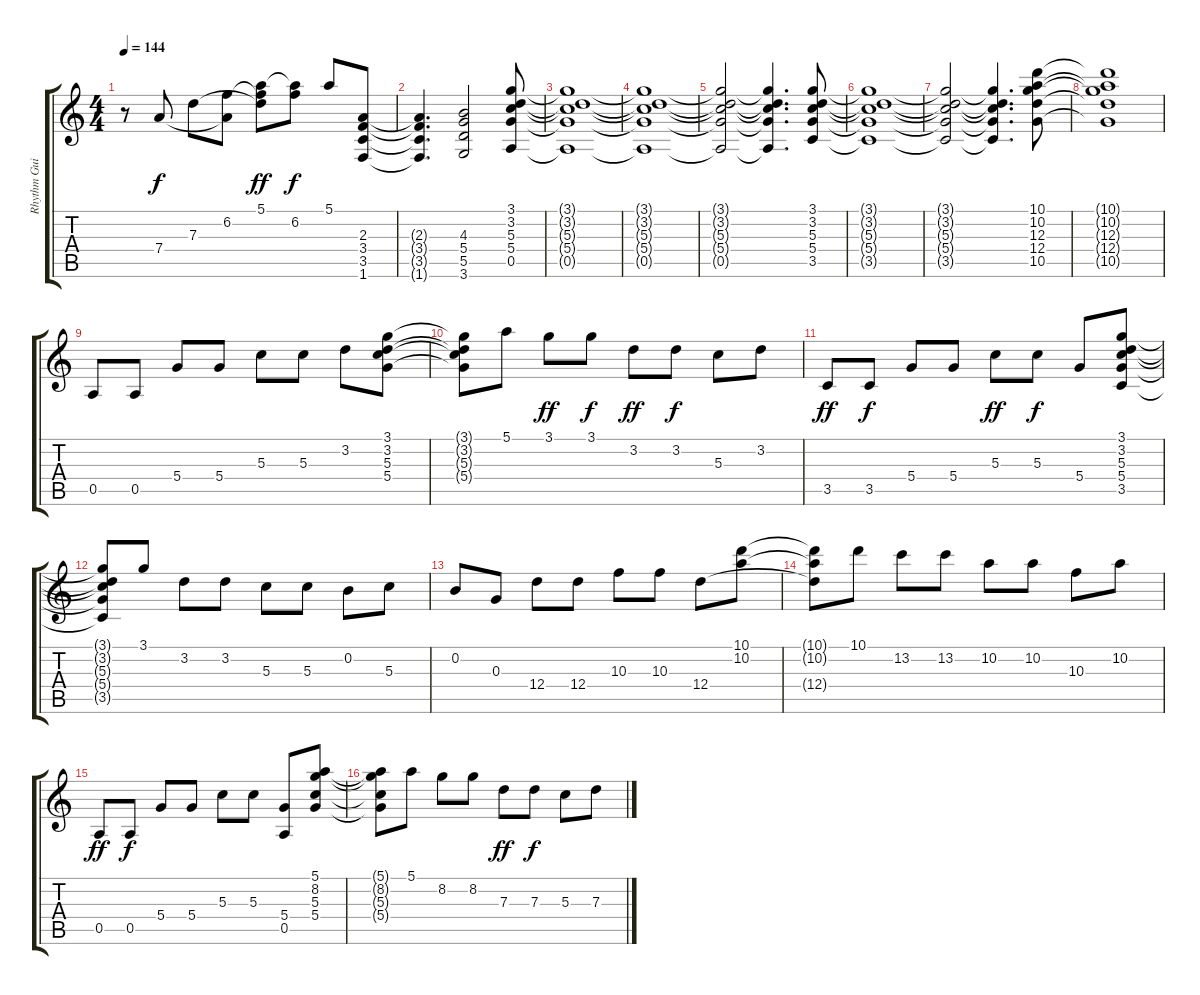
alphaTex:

\track ("Rhythm Guitar 2" "Rhythm Gui") {instrument overdrivenguitar}
\staff {score tabs}
\tuning (E4 B3 G3 D3 A2 E2) {hide}
\ts (4 4)
\tempo 144
\clef g2
\ks c
r.8{dy f} 7.4.8 7.3.8 (6.2 7.4{t}).8 (5.1 6.2{t} 7.3{t}).8{dy ff} (5.1{t} 6.2).8{dy f} 5.1.8 (2.3 3.4 3.5 1.6).8 |
(2.3{t} 3.4{t} 3.5{t} 1.6{t}).4{d} (4.3 5.4 5.5 3.6).2 (3.1 3.2 5.3 5.4 0.5).8 |
(3.1{t} 3.2{t} 5.3{t} 5.4{t} 0.5{t}).1 |
(3.1{t} 3.2{t} 5.3{t} 5.4{t} 0.5{t}).1{volume 7} |
(3.1{t} 3.2{t} 5.3{t} 5.4{t} 0.5{t}).2{volume 6} (3.1{t} 3.2{t} 5.3{t} 5.4{t} 0.5{t}).4{d} (3.1 3.2 5.3 5.4 3.5).8{volume 8} |
(3.1{t} 3.2{t} 5.3{t} 5.4{t} 3.5{t}).1{volume 7} |
(3.1{t} 3.2{t} 5.3{t} 5.4{t} 3.5{t}).2{volume 6} (3.1{t} 3.2{t} 5.3{t} 5.4{t} 3.5{t}).4{d} (10.1 10.2 12.3 12.4 10.5).8{volume 8} |
(10.1{t} 10.2{t} 12.3{t} 12.4{t} 10.5{t}).1{volume 7} |
0.5.8 0.5.8 5.4.8 5.4.8 5.3.8 5.3.8 3.2.8 (3.1 3.2 5.3 5.4).8 |
(3.1{t} 3.2{t} 5.3{t} 5.4{t}).8 5.1.8 3.1.8{dy ff} 3.1.8{dy f} 3.2.8{dy ff} 3.2.8{dy f} 5.3.8 3.2.8 |
3.5.8{dy ff} 3.5.8{dy f} 5.4.8 5.4.8 5.3.8{dy ff} 5.3.8{dy f} 5.4.8 (3.1 3.2 5.3 5.4 3.5).8 |
(3.1{t} 3.2{t} 5.3{t} 5.4{t} 3.5{t}).8 3.1.8 3.2.8 3.2.8 5.3.8 5.3.8 0.2.8 5.3.8 |
0.2.8 0.3.8 12.4.8 12.4.8 10.3.8 10.3.8 12.4.8 (10.1 10.2).8 |
(10.1{t} 10.2{t} 12.4{t}).8 10.1.8 13.2.8 13.2.8 10.2.8 10.2.8 10.3.8 10.2.8 |
0.5.8{dy ff} 0.5.8{dy f} 5.4.8 5.4.8 5.3.8 5.3.8 (5.4 0.5).8 (5.1 8.2 5.3 5.4).8 |
(5.1{t} 8.2{t} 5.3{t} 5.4{t}).8 5.1.8 8.2.8 8.2.8 7.3.8{dy ff} 7.3.8{dy f} 5.3.8 7.3.8
